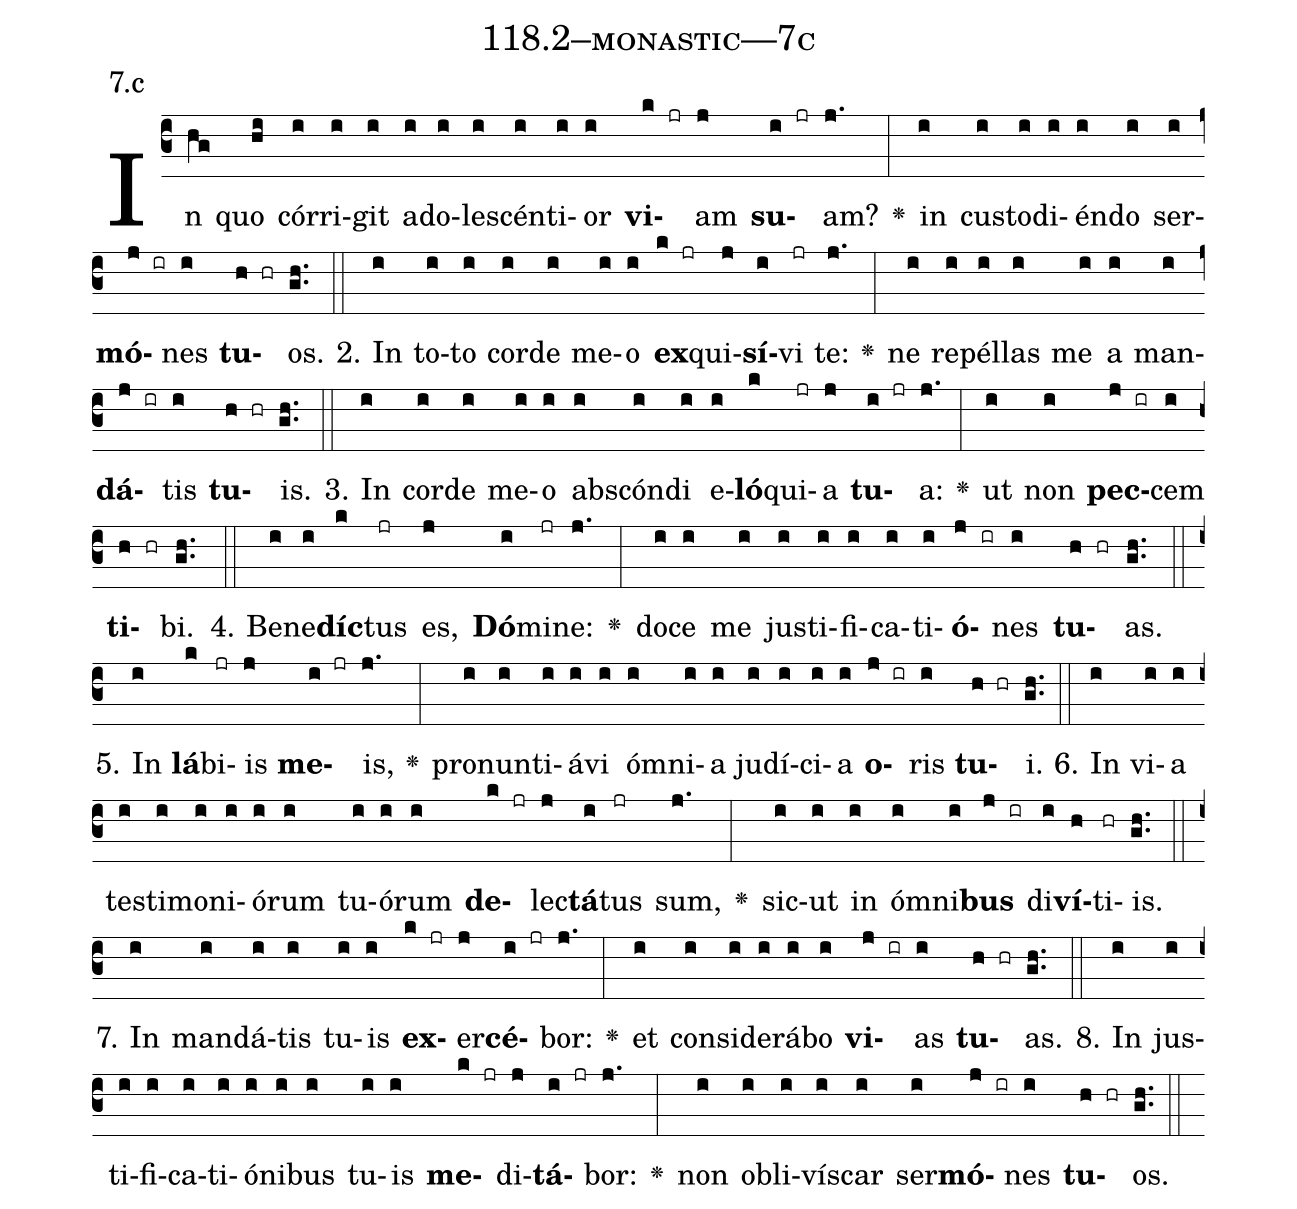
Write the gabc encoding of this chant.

name: 118.2--monastic---7c;
annotation: 7.c;
%%
(c3)In(hg) quo(hi) cór(i)ri(i)git(i) ad(i)o(i)le(i)scén(i)ti(i)or(i) <b>vi</b>(k jr)am(j) <b>su</b>(i jr)am?(j.) <v>\greheightstar</v>(:) in(i) cus(i)to(i)di(i)én(i)do(i) ser(i)<b>mó</b>(j ir)nes(i) <b>tu</b>(h hr)os.(gh..) (::)
2. In(i) to(i)to(i) cor(i)de(i) me(i)o(i) <b>ex</b>(k jr)qui(j)<b>sí</b>(i)vi(jr) te:(j.) <v>\greheightstar</v>(:) ne(i) re(i)pél(i)las(i) me(i) a(i) man(i)<b>dá</b>(j ir)tis(i) <b>tu</b>(h hr)is.(gh..) (::)
3. In(i) cor(i)de(i) me(i)o(i) abs(i)cón(i)di(i) e(i)<b>ló</b>(k)qui(jr)a(j) <b>tu</b>(i jr)a:(j.) <v>\greheightstar</v>(:) ut(i) non(i) <b>pec</b>(j ir)cem(i) <b>ti</b>(h hr)bi.(gh..) (::)
4. Be(i)ne(i)<b>díc</b>(k)tus(jr) es,(j) <b>Dó</b>(i)mi(jr)ne:(j.) <v>\greheightstar</v>(:) do(i)ce(i) me(i) jus(i)ti(i)fi(i)ca(i)ti(i)<b>ó</b>(j ir)nes(i) <b>tu</b>(h hr)as.(gh..) (::)
5. In(i) <b>lá</b>(k)bi(jr)is(j) <b>me</b>(i jr)is,(j.) <v>\greheightstar</v>(:) pro(i)nun(i)ti(i)á(i)vi(i) óm(i)ni(i)a(i) ju(i)dí(i)ci(i)a(i) <b>o</b>(j ir)ris(i) <b>tu</b>(h hr)i.(gh..) (::)
6. In(i) vi(i)a(i) tes(i)ti(i)mo(i)ni(i)ó(i)rum(i) tu(i)ó(i)rum(i) <b>de</b>(k jr)lec(j)<b>tá</b>(i)tus(jr) sum,(j.) <v>\greheightstar</v>(:) sic(i)ut(i) in(i) óm(i)ni(i)<b>bus</b>(j ir) di(i)<b>ví</b>(h)ti(hr)is.(gh..) (::)
7. In(i) man(i)dá(i)tis(i) tu(i)is(i) <b>ex</b>(k jr)er(j)<b>cé</b>(i jr)bor:(j.) <v>\greheightstar</v>(:) et(i) con(i)si(i)de(i)rá(i)bo(i) <b>vi</b>(j ir)as(i) <b>tu</b>(h hr)as.(gh..) (::)
8. In(i) jus(i)ti(i)fi(i)ca(i)ti(i)ó(i)ni(i)bus(i) tu(i)is(i) <b>me</b>(k jr)di(j)<b>tá</b>(i jr)bor:(j.) <v>\greheightstar</v>(:) non(i) ob(i)li(i)vís(i)car(i) ser(i)<b>mó</b>(j ir)nes(i) <b>tu</b>(h hr)os.(gh..) (::)
